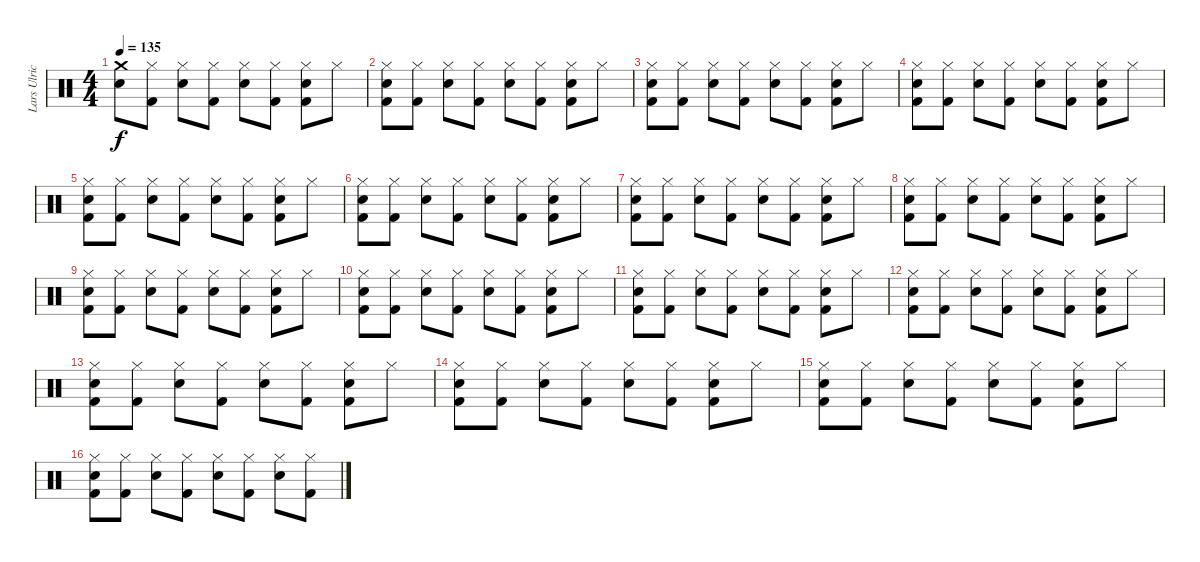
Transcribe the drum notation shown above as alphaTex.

\track ("Lars Ulrich (Drums)" "Lars Ulric") {instrument percussion}
\staff {score}
\articulation defaults
\ts (4 4)
\tempo 135
\clef neutral
\ks c
("Crash medium (hit)" "Snare (hit) 2").8{dy f} ("Kick (hit) 2" "Hi-Hat (closed)").8 ("Snare (hit) 2" "Hi-Hat (closed)").8 ("Kick (hit) 2" "Hi-Hat (closed)").8 ("Hi-Hat (closed)" "Snare (hit) 2").8 ("Hi-Hat (closed)" "Kick (hit) 2").8 ("Snare (hit) 2" "Hi-Hat (closed)" "Kick (hit) 2").8 "Hi-Hat (closed)".8 |
("Kick (hit) 2" "Snare (hit) 2" "Hi-Hat (closed)").8 ("Hi-Hat (closed)" "Kick (hit) 2").8 ("Snare (hit) 2" "Hi-Hat (closed)").8 ("Kick (hit) 2" "Hi-Hat (closed)").8 ("Hi-Hat (closed)" "Snare (hit) 2").8 ("Kick (hit) 2" "Hi-Hat (closed)").8 ("Kick (hit) 2" "Hi-Hat (closed)" "Snare (hit) 2").8 "Hi-Hat (closed)".8 |
("Kick (hit) 2" "Snare (hit) 2" "Hi-Hat (closed)").8 ("Hi-Hat (closed)" "Kick (hit) 2").8 ("Snare (hit) 2" "Hi-Hat (closed)").8 ("Kick (hit) 2" "Hi-Hat (closed)").8 ("Hi-Hat (closed)" "Snare (hit) 2").8 ("Kick (hit) 2" "Hi-Hat (closed)").8 ("Kick (hit) 2" "Hi-Hat (closed)" "Snare (hit) 2").8 "Hi-Hat (closed)".8 |
("Kick (hit) 2" "Snare (hit) 2" "Hi-Hat (closed)").8 ("Hi-Hat (closed)" "Kick (hit) 2").8 ("Snare (hit) 2" "Hi-Hat (closed)").8 ("Kick (hit) 2" "Hi-Hat (closed)").8 ("Hi-Hat (closed)" "Snare (hit) 2").8 ("Kick (hit) 2" "Hi-Hat (closed)").8 ("Kick (hit) 2" "Hi-Hat (closed)" "Snare (hit) 2").8 "Hi-Hat (closed)".8 |
("Kick (hit) 2" "Snare (hit) 2" "Hi-Hat (closed)").8 ("Hi-Hat (closed)" "Kick (hit) 2").8 ("Snare (hit) 2" "Hi-Hat (closed)").8 ("Kick (hit) 2" "Hi-Hat (closed)").8 ("Hi-Hat (closed)" "Snare (hit) 2").8 ("Kick (hit) 2" "Hi-Hat (closed)").8 ("Kick (hit) 2" "Hi-Hat (closed)" "Snare (hit) 2").8 "Hi-Hat (closed)".8 |
("Kick (hit) 2" "Snare (hit) 2" "Hi-Hat (closed)").8 ("Hi-Hat (closed)" "Kick (hit) 2").8 ("Snare (hit) 2" "Hi-Hat (closed)").8 ("Kick (hit) 2" "Hi-Hat (closed)").8 ("Hi-Hat (closed)" "Snare (hit) 2").8 ("Kick (hit) 2" "Hi-Hat (closed)").8 ("Kick (hit) 2" "Hi-Hat (closed)" "Snare (hit) 2").8 "Hi-Hat (closed)".8 |
("Kick (hit) 2" "Snare (hit) 2" "Hi-Hat (closed)").8 ("Hi-Hat (closed)" "Kick (hit) 2").8 ("Snare (hit) 2" "Hi-Hat (closed)").8 ("Kick (hit) 2" "Hi-Hat (closed)").8 ("Hi-Hat (closed)" "Snare (hit) 2").8 ("Kick (hit) 2" "Hi-Hat (closed)").8 ("Kick (hit) 2" "Hi-Hat (closed)" "Snare (hit) 2").8 "Hi-Hat (closed)".8 |
("Kick (hit) 2" "Snare (hit) 2" "Hi-Hat (closed)").8 ("Hi-Hat (closed)" "Kick (hit) 2").8 ("Snare (hit) 2" "Hi-Hat (closed)").8 ("Kick (hit) 2" "Hi-Hat (closed)").8 ("Hi-Hat (closed)" "Snare (hit) 2").8 ("Kick (hit) 2" "Hi-Hat (closed)").8 ("Kick (hit) 2" "Hi-Hat (closed)" "Snare (hit) 2").8 "Hi-Hat (closed)".8 |
("Kick (hit) 2" "Snare (hit) 2" "Hi-Hat (closed)").8 ("Hi-Hat (closed)" "Kick (hit) 2").8 ("Snare (hit) 2" "Hi-Hat (closed)").8 ("Kick (hit) 2" "Hi-Hat (closed)").8 ("Hi-Hat (closed)" "Snare (hit) 2").8 ("Kick (hit) 2" "Hi-Hat (closed)").8 ("Kick (hit) 2" "Hi-Hat (closed)" "Snare (hit) 2").8 "Hi-Hat (closed)".8 |
("Kick (hit) 2" "Snare (hit) 2" "Hi-Hat (closed)").8 ("Hi-Hat (closed)" "Kick (hit) 2").8 ("Snare (hit) 2" "Hi-Hat (closed)").8 ("Kick (hit) 2" "Hi-Hat (closed)").8 ("Hi-Hat (closed)" "Snare (hit) 2").8 ("Kick (hit) 2" "Hi-Hat (closed)").8 ("Kick (hit) 2" "Hi-Hat (closed)" "Snare (hit) 2").8 "Hi-Hat (closed)".8 |
("Kick (hit) 2" "Snare (hit) 2" "Hi-Hat (closed)").8 ("Hi-Hat (closed)" "Kick (hit) 2").8 ("Snare (hit) 2" "Hi-Hat (closed)").8 ("Kick (hit) 2" "Hi-Hat (closed)").8 ("Hi-Hat (closed)" "Snare (hit) 2").8 ("Kick (hit) 2" "Hi-Hat (closed)").8 ("Kick (hit) 2" "Hi-Hat (closed)" "Snare (hit) 2").8 "Hi-Hat (closed)".8 |
("Kick (hit) 2" "Snare (hit) 2" "Hi-Hat (closed)").8 ("Hi-Hat (closed)" "Kick (hit) 2").8 ("Snare (hit) 2" "Hi-Hat (closed)").8 ("Kick (hit) 2" "Hi-Hat (closed)").8 ("Hi-Hat (closed)" "Snare (hit) 2").8 ("Kick (hit) 2" "Hi-Hat (closed)").8 ("Kick (hit) 2" "Hi-Hat (closed)" "Snare (hit) 2").8 "Hi-Hat (closed)".8 |
("Kick (hit) 2" "Snare (hit) 2" "Hi-Hat (closed)").8 ("Hi-Hat (closed)" "Kick (hit) 2").8 ("Snare (hit) 2" "Hi-Hat (closed)").8 ("Kick (hit) 2" "Hi-Hat (closed)").8 ("Hi-Hat (closed)" "Snare (hit) 2").8 ("Kick (hit) 2" "Hi-Hat (closed)").8 ("Kick (hit) 2" "Hi-Hat (closed)" "Snare (hit) 2").8 "Hi-Hat (closed)".8 |
("Kick (hit) 2" "Snare (hit) 2" "Hi-Hat (closed)").8 ("Hi-Hat (closed)" "Kick (hit) 2").8 ("Snare (hit) 2" "Hi-Hat (closed)").8 ("Kick (hit) 2" "Hi-Hat (closed)").8 ("Hi-Hat (closed)" "Snare (hit) 2").8 ("Kick (hit) 2" "Hi-Hat (closed)").8 ("Kick (hit) 2" "Hi-Hat (closed)" "Snare (hit) 2").8 "Hi-Hat (closed)".8 |
("Kick (hit) 2" "Snare (hit) 2" "Hi-Hat (closed)").8 ("Hi-Hat (closed)" "Kick (hit) 2").8 ("Snare (hit) 2" "Hi-Hat (closed)").8 ("Kick (hit) 2" "Hi-Hat (closed)").8 ("Hi-Hat (closed)" "Snare (hit) 2").8 ("Kick (hit) 2" "Hi-Hat (closed)").8 ("Kick (hit) 2" "Hi-Hat (closed)" "Snare (hit) 2").8 "Hi-Hat (closed)".8 |
("Kick (hit) 2" "Snare (hit) 2" "Hi-Hat (closed)").8 ("Hi-Hat (closed)" "Kick (hit) 2").8 ("Snare (hit) 2" "Hi-Hat (closed)").8 ("Kick (hit) 2" "Hi-Hat (closed)").8 ("Hi-Hat (closed)" "Snare (hit) 2").8 ("Kick (hit) 2" "Hi-Hat (closed)").8 ("Hi-Hat (closed)" "Snare (hit) 2").8 ("Kick (hit) 2" "Hi-Hat (closed)").8
